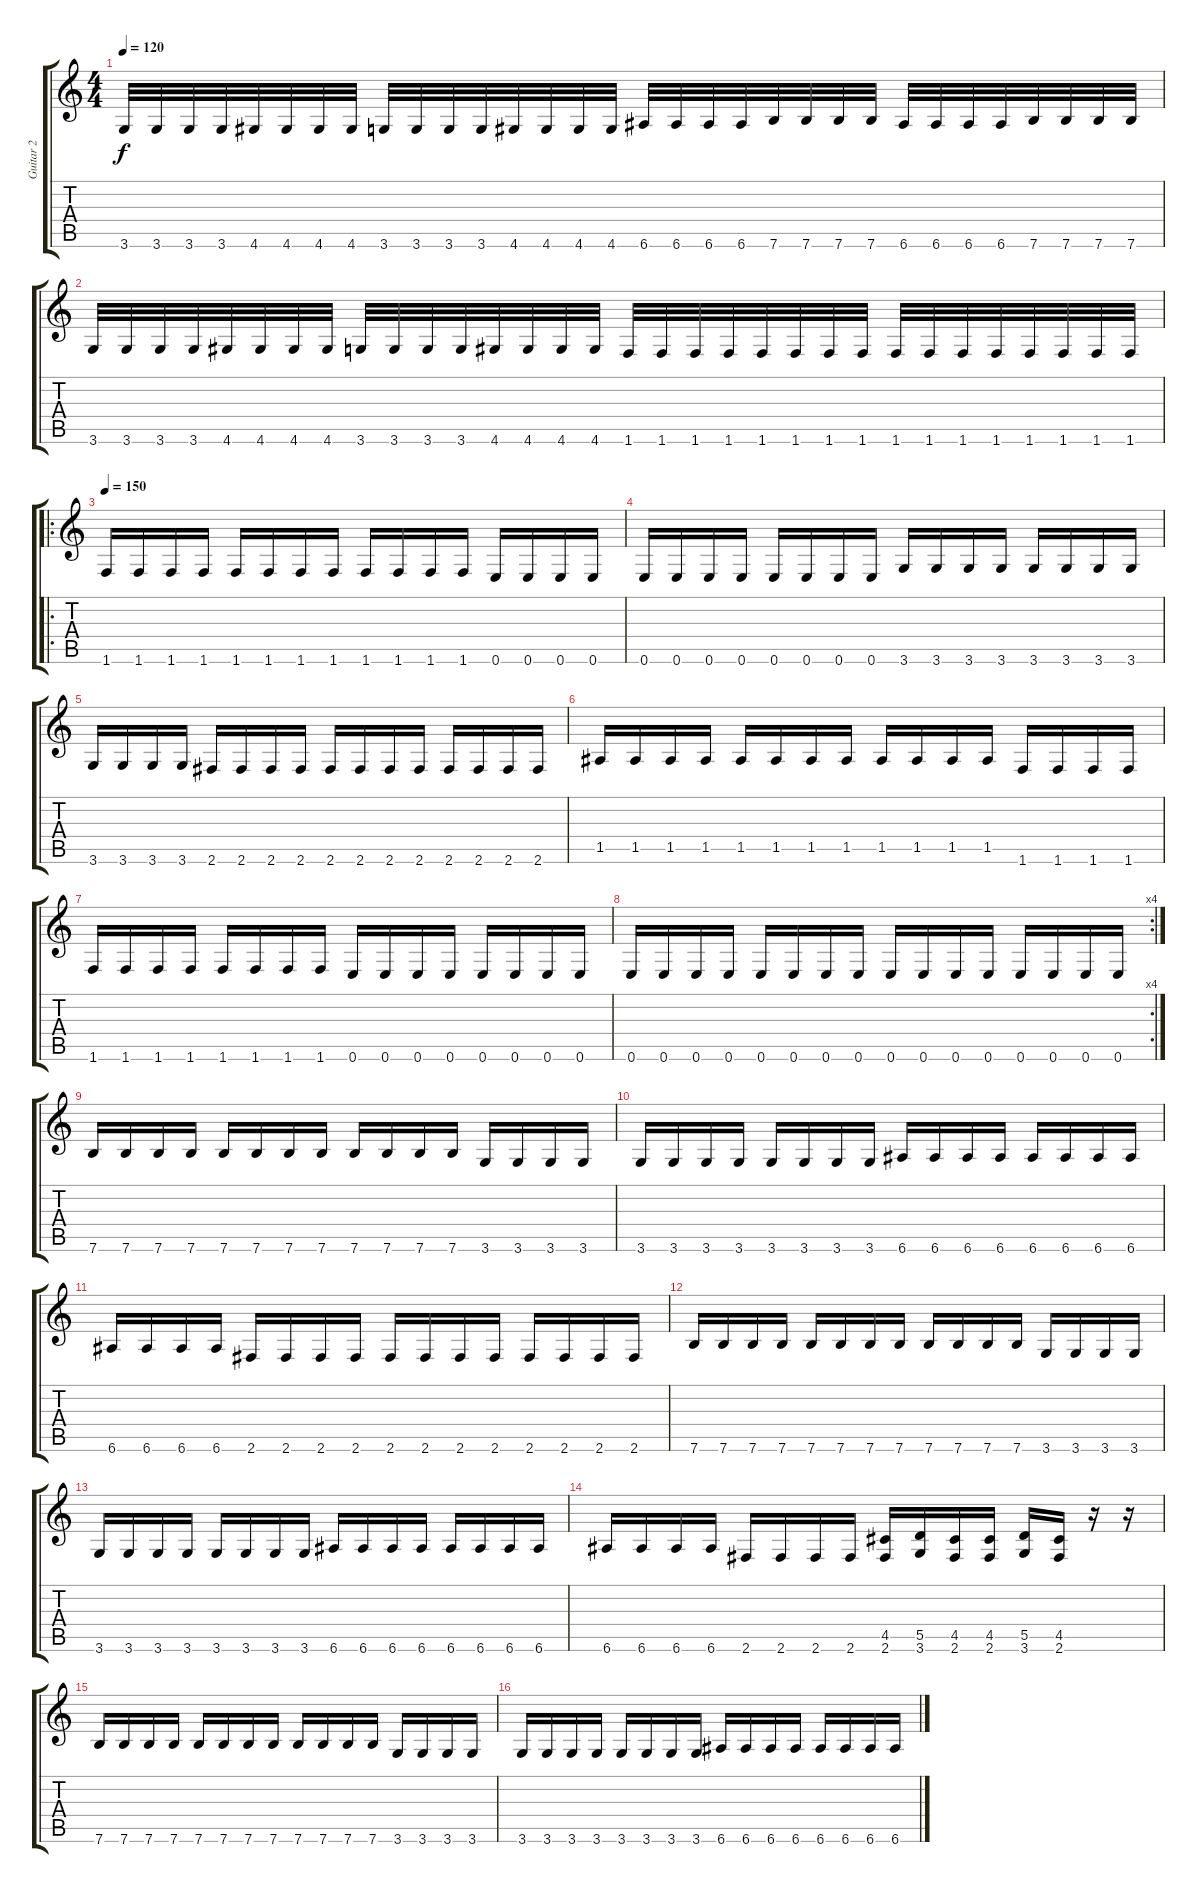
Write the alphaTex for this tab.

\track ("Guitar 2" "Guitar 2") {instrument overdrivenguitar}
\staff {score tabs}
\tuning (E4 B3 G3 D3 A2 E2) {hide}
\ts (4 4)
\tempo 120
\clef g2
\ks c
3.6.32{dy f} 3.6.32 3.6.32 3.6.32 4.6.32 4.6.32 4.6.32 4.6.32 3.6.32 3.6.32 3.6.32 3.6.32 4.6.32 4.6.32 4.6.32 4.6.32 6.6.32 6.6.32 6.6.32 6.6.32 7.6.32 7.6.32 7.6.32 7.6.32 6.6.32 6.6.32 6.6.32 6.6.32 7.6.32 7.6.32 7.6.32 7.6.32 |
3.6.32 3.6.32 3.6.32 3.6.32 4.6.32 4.6.32 4.6.32 4.6.32 3.6.32 3.6.32 3.6.32 3.6.32 4.6.32 4.6.32 4.6.32 4.6.32 1.6.32 1.6.32 1.6.32 1.6.32 1.6.32 1.6.32 1.6.32 1.6.32 1.6.32 1.6.32 1.6.32 1.6.32 1.6.32 1.6.32 1.6.32 1.6.32 |
\ro
\tempo 150
1.6.16 1.6.16 1.6.16 1.6.16 1.6.16 1.6.16 1.6.16 1.6.16 1.6.16 1.6.16 1.6.16 1.6.16 0.6.16 0.6.16 0.6.16 0.6.16 |
0.6.16 0.6.16 0.6.16 0.6.16 0.6.16 0.6.16 0.6.16 0.6.16 3.6.16 3.6.16 3.6.16 3.6.16 3.6.16 3.6.16 3.6.16 3.6.16 |
3.6.16 3.6.16 3.6.16 3.6.16 2.6.16 2.6.16 2.6.16 2.6.16 2.6.16 2.6.16 2.6.16 2.6.16 2.6.16 2.6.16 2.6.16 2.6.16 |
1.5.16 1.5.16 1.5.16 1.5.16 1.5.16 1.5.16 1.5.16 1.5.16 1.5.16 1.5.16 1.5.16 1.5.16 1.6.16 1.6.16 1.6.16 1.6.16 |
1.6.16 1.6.16 1.6.16 1.6.16 1.6.16 1.6.16 1.6.16 1.6.16 0.6.16 0.6.16 0.6.16 0.6.16 0.6.16 0.6.16 0.6.16 0.6.16 |
\rc 4
0.6.16 0.6.16 0.6.16 0.6.16 0.6.16 0.6.16 0.6.16 0.6.16 0.6.16 0.6.16 0.6.16 0.6.16 0.6.16 0.6.16 0.6.16 0.6.16 |
7.6.16 7.6.16 7.6.16 7.6.16 7.6.16 7.6.16 7.6.16 7.6.16 7.6.16 7.6.16 7.6.16 7.6.16 3.6.16 3.6.16 3.6.16 3.6.16 |
3.6.16 3.6.16 3.6.16 3.6.16 3.6.16 3.6.16 3.6.16 3.6.16 6.6.16 6.6.16 6.6.16 6.6.16 6.6.16 6.6.16 6.6.16 6.6.16 |
6.6.16 6.6.16 6.6.16 6.6.16 2.6.16 2.6.16 2.6.16 2.6.16 2.6.16 2.6.16 2.6.16 2.6.16 2.6.16 2.6.16 2.6.16 2.6.16 |
7.6.16 7.6.16 7.6.16 7.6.16 7.6.16 7.6.16 7.6.16 7.6.16 7.6.16 7.6.16 7.6.16 7.6.16 3.6.16 3.6.16 3.6.16 3.6.16 |
3.6.16 3.6.16 3.6.16 3.6.16 3.6.16 3.6.16 3.6.16 3.6.16 6.6.16 6.6.16 6.6.16 6.6.16 6.6.16 6.6.16 6.6.16 6.6.16 |
6.6.16 6.6.16 6.6.16 6.6.16 2.6.16 2.6.16 2.6.16 2.6.16 (4.5 2.6).16 (5.5 3.6).16 (4.5 2.6).16 (4.5 2.6).16 (5.5 3.6).16 (4.5 2.6).16 r.16 r.16 |
7.6.16 7.6.16 7.6.16 7.6.16 7.6.16 7.6.16 7.6.16 7.6.16 7.6.16 7.6.16 7.6.16 7.6.16 3.6.16 3.6.16 3.6.16 3.6.16 |
3.6.16 3.6.16 3.6.16 3.6.16 3.6.16 3.6.16 3.6.16 3.6.16 6.6.16 6.6.16 6.6.16 6.6.16 6.6.16 6.6.16 6.6.16 6.6.16
